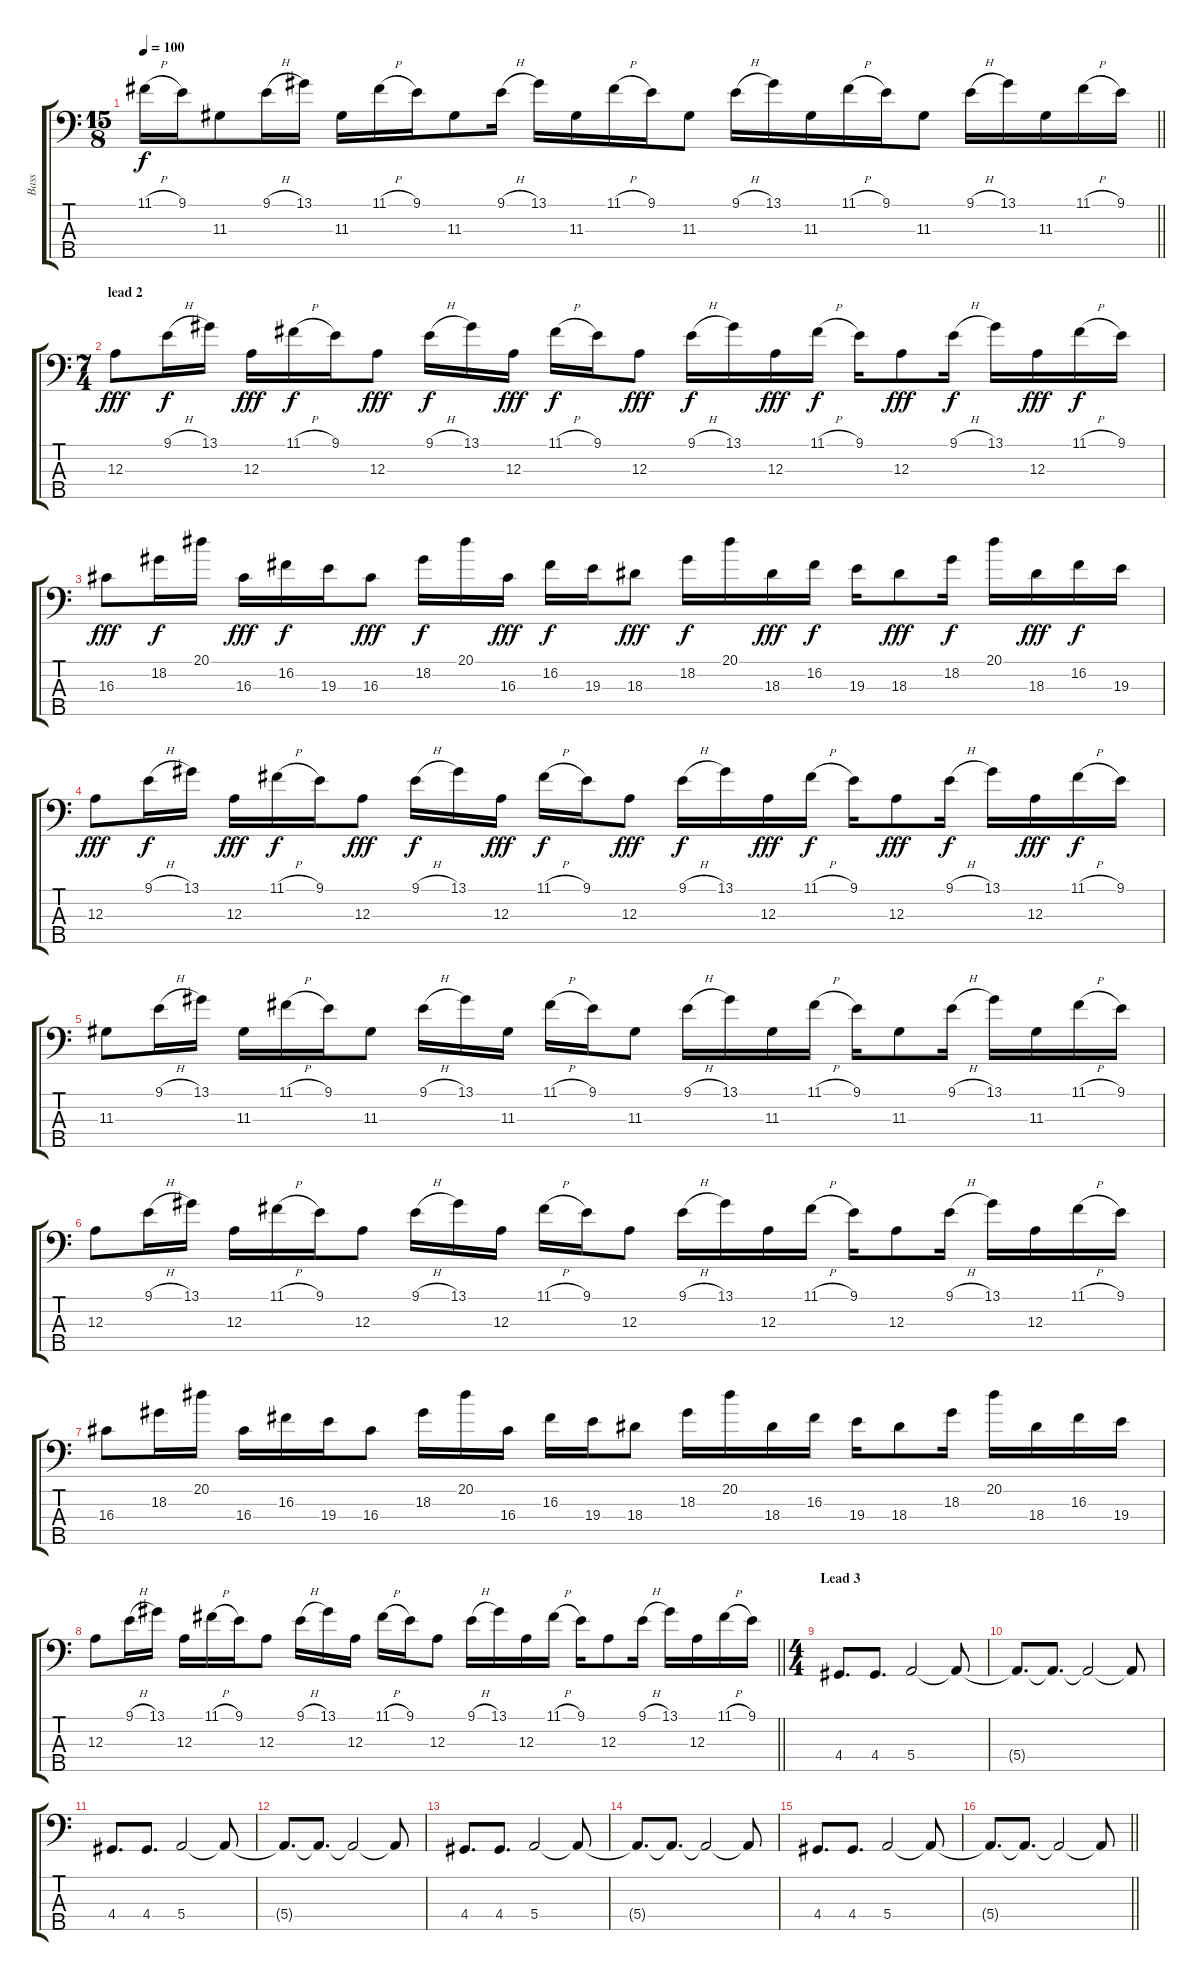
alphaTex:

\track ("Bass" "Bass") {mute instrument electricbassfinger}
\staff {score tabs}
\tuning (G2 D2 A1 E1 B0) {hide}
\ts (15 8)
\tempo 100
\clef f4
\barLineRight lightlight
\ks c
11.1{h}.16{dy f} 9.1.16 11.3.8 9.1{h}.16 13.1.16 11.3.16 11.1{h}.16 9.1.16 11.3.8 9.1{h}.16 13.1.16 11.3.16 11.1{h}.16 9.1.16 11.3.8 9.1{h}.16 13.1.16 11.3.16 11.1{h}.16 9.1.16 11.3.8 9.1{h}.16 13.1.16 11.3.16 11.1{h}.16 9.1.16 |
\ts (7 4)
\section ("" "lead 2")
12.3.8{dy fff} 9.1{h}.16{dy f} 13.1.16 12.3.16{dy fff} 11.1{h}.16{dy f} 9.1.16 12.3.8{dy fff} 9.1{h}.16{dy f} 13.1.16 12.3.16{dy fff} 11.1{h}.16{dy f} 9.1.16 12.3.8{dy fff} 9.1{h}.16{dy f} 13.1.16 12.3.16{dy fff} 11.1{h}.16{dy f} 9.1.16 12.3.8{dy fff} 9.1{h}.16{dy f} 13.1.16 12.3.16{dy fff} 11.1{h}.16{dy f} 9.1.16 |
16.3.8{dy fff} 18.2.16{dy f} 20.1.16 16.3.16{dy fff} 16.2.16{dy f} 19.3.16 16.3.8{dy fff} 18.2.16{dy f} 20.1.16 16.3.16{dy fff} 16.2.16{dy f} 19.3.16 18.3.8{dy fff} 18.2.16{dy f} 20.1.16 18.3.16{dy fff} 16.2.16{dy f} 19.3.16 18.3.8{dy fff} 18.2.16{dy f} 20.1.16 18.3.16{dy fff} 16.2.16{dy f} 19.3.16 |
12.3.8{dy fff} 9.1{h}.16{dy f} 13.1.16 12.3.16{dy fff} 11.1{h}.16{dy f} 9.1.16 12.3.8{dy fff} 9.1{h}.16{dy f} 13.1.16 12.3.16{dy fff} 11.1{h}.16{dy f} 9.1.16 12.3.8{dy fff} 9.1{h}.16{dy f} 13.1.16 12.3.16{dy fff} 11.1{h}.16{dy f} 9.1.16 12.3.8{dy fff} 9.1{h}.16{dy f} 13.1.16 12.3.16{dy fff} 11.1{h}.16{dy f} 9.1.16 |
11.3.8 9.1{h}.16 13.1.16 11.3.16 11.1{h}.16 9.1.16 11.3.8 9.1{h}.16 13.1.16 11.3.16 11.1{h}.16 9.1.16 11.3.8 9.1{h}.16 13.1.16 11.3.16 11.1{h}.16 9.1.16 11.3.8 9.1{h}.16 13.1.16 11.3.16 11.1{h}.16 9.1.16 |
12.3.8 9.1{h}.16 13.1.16 12.3.16 11.1{h}.16 9.1.16 12.3.8 9.1{h}.16 13.1.16 12.3.16 11.1{h}.16 9.1.16 12.3.8 9.1{h}.16 13.1.16 12.3.16 11.1{h}.16 9.1.16 12.3.8 9.1{h}.16 13.1.16 12.3.16 11.1{h}.16 9.1.16 |
16.3.8 18.2.16 20.1.16 16.3.16 16.2.16 19.3.16 16.3.8 18.2.16 20.1.16 16.3.16 16.2.16 19.3.16 18.3.8 18.2.16 20.1.16 18.3.16 16.2.16 19.3.16 18.3.8 18.2.16 20.1.16 18.3.16 16.2.16 19.3.16 |
\barLineRight lightlight
12.3.8 9.1{h}.16 13.1.16 12.3.16 11.1{h}.16 9.1.16 12.3.8 9.1{h}.16 13.1.16 12.3.16 11.1{h}.16 9.1.16 12.3.8 9.1{h}.16 13.1.16 12.3.16 11.1{h}.16 9.1.16 12.3.8 9.1{h}.16 13.1.16 12.3.16 11.1{h}.16 9.1.16 |
\ts (4 4)
\section ("" "Lead 3")
4.4.8{d} 4.4.8{d} 5.4.2 5.4{t}.8 |
5.4{t}.8{d} 5.4{t}.8{d} 5.4{t}.2 5.4{t}.8 |
4.4.8{d} 4.4.8{d} 5.4.2 5.4{t}.8 |
5.4{t}.8{d} 5.4{t}.8{d} 5.4{t}.2 5.4{t}.8 |
4.4.8{d} 4.4.8{d} 5.4.2 5.4{t}.8 |
5.4{t}.8{d} 5.4{t}.8{d} 5.4{t}.2 5.4{t}.8 |
4.4.8{d} 4.4.8{d} 5.4.2 5.4{t}.8 |
\barLineRight lightlight
5.4{t}.8{d} 5.4{t}.8{d} 5.4{t}.2 5.4{t}.8
